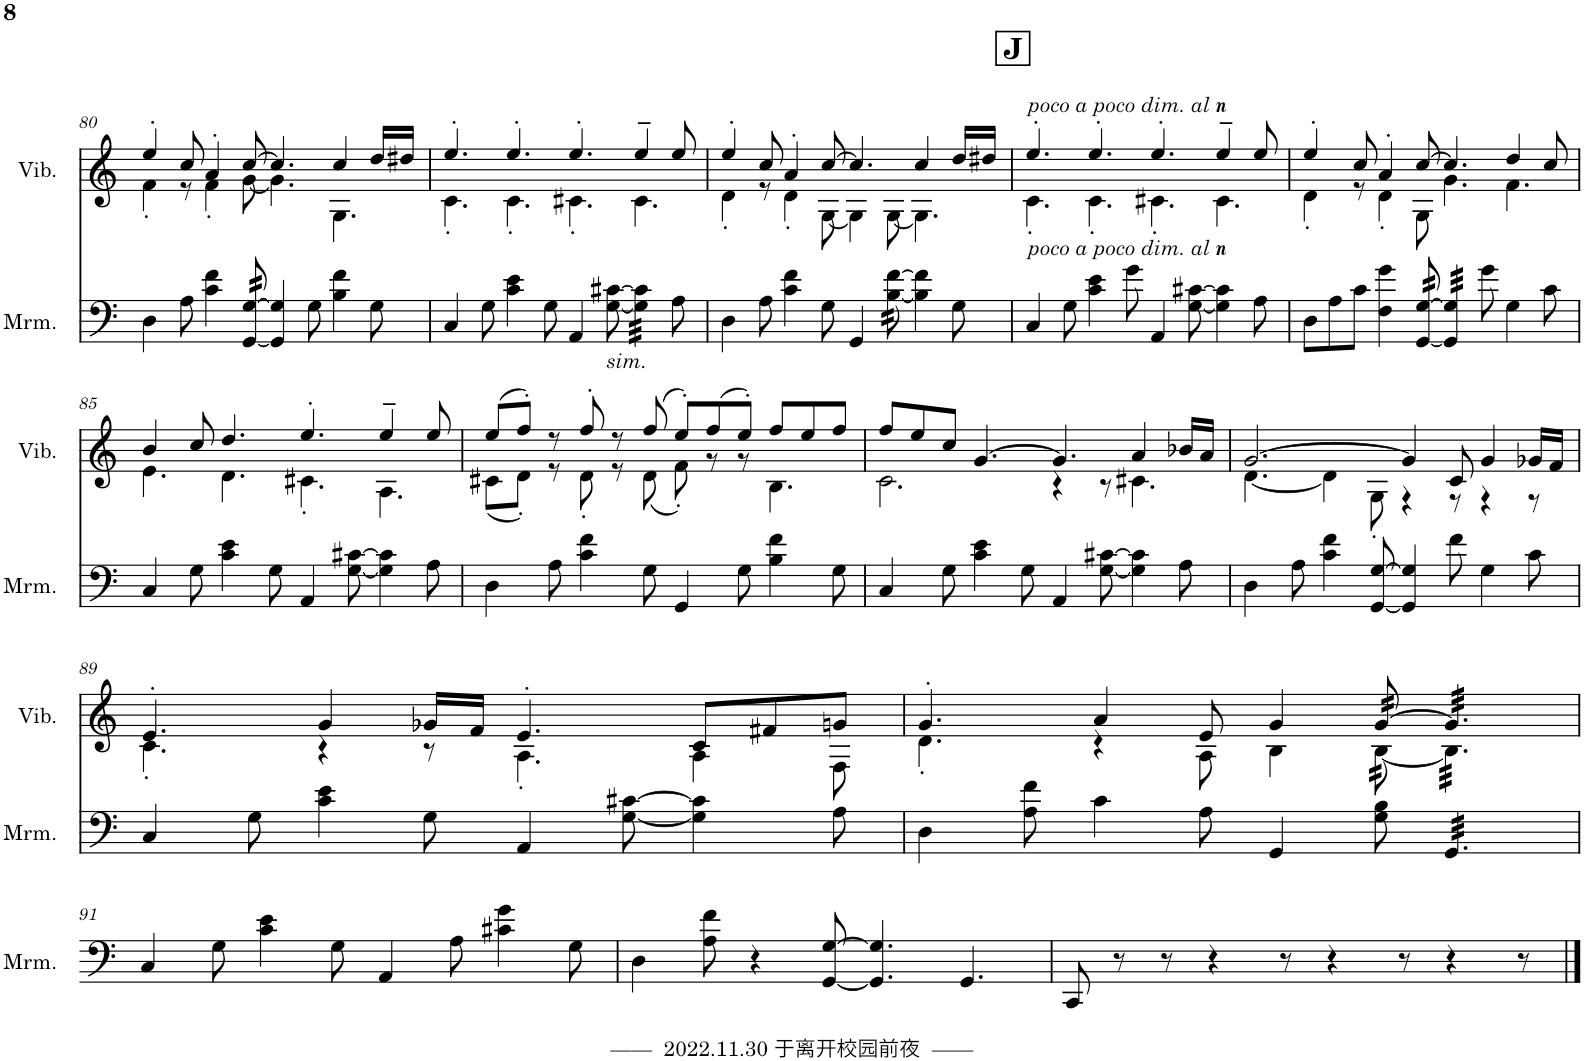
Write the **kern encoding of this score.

**kern	**kern
*part2	*part1
*staff2	*staff1
*I"Marimba	*I"Vibraphone
*I'Mrm.	*I'Vib.
!!LO:PB:g=z
*clefF4	*clefG2
*k[]	*k[]
*M12/8	*M12/8
=80	=80
*	*^
4D\	4ee'/	4f'\
8A\	8cc/	8r
4c\ 4f\	4a'/	4f'\
*tremolo	*	*
[32GG/ [32G/	[8cc/	[8g\
32GG/ 32G/	.	.
32GG/ 32G/	.	.
32GG/ 32G/	.	.
*Xtremolo	*	*
4GG/] 4G/]	4.cc/]	4.g\]
8G\	.	.
4B\ 4f\	4cc/	4.G\
8G\	16dd/LL	.
.	16dd#X/JJ	.
=81	=81	=81
4C/	4.ee'/	4.c'\
8G\	.	.
4c\ 4e\	4.ee'/	4.c'\
8G\	.	.
4AA/	4.ee'/	4.c#X'\
!LO:TX:b:i:t=sim.	!	!
[8G\ [8c#X\	.	.
*tremolo	*	*
32G\] 32c#\]LLL	4ee~/	4.c#\
32G\ 32c#\	.	.
32G\ 32c#\	.	.
32G\ 32c#\	.	.
32G\ 32c#\	.	.
32G\ 32c#\	.	.
32G\ 32c#\	.	.
32G\ 32c#\JJJ	.	.
*Xtremolo	*	*
8A\	8ee/	.
=82	=82	=82
4D\	4ee'/	4d'\
8A\	8cc/	8r
4c\ 4f\	4a'/	4d'\
8G\	[8cc/	[8G\
4GG/	4.cc/]	4G\]
*tremolo	*	*
[32B\ [32f\	.	[8G\
32B\ 32f\	.	.
32B\ 32f\	.	.
32B\ 32f\	.	.
*Xtremolo	*	*
4B\] 4f\]	4cc/	4.G\]
8G\	16dd/LL	.
.	16dd#X/JJ	.
=83	=83	=83
!	!LO:TX:a:t=poco a poco dim. al	!
!LO:TX:a:i:t=poco a poco dim. al	!	!
4C/	4.ee'/	4.c'\
8G\	.	.
4c\ 4e\	4.ee'/	4.c'\
8g\	.	.
4AA/	4.ee'/	4.c#X'\
[8G\ [8c#X\	.	.
4G\] 4c#\]	4ee~/	4.c#\
8A\	8ee/	.
=84	=84	=84
8D\L	4ee'/	4d'\
8A\	.	.
8c\J	8cc/	8r
4F\ 4g\	4a'/	4d'\
*tremolo	*	*
[32GG/ [32G/	[8cc/	8G\
32GG/ 32G/	.	.
32GG/ 32G/	.	.
32GG/ 32G/	.	.
32GG/] 32G/]LLL	4.cc/]	4.g\
32GG/ 32G/	.	.
32GG/ 32G/	.	.
32GG/ 32G/	.	.
32GG/ 32G/	.	.
32GG/ 32G/	.	.
32GG/ 32G/	.	.
32GG/ 32G/JJJ	.	.
*Xtremolo	*	*
8g\	.	.
4G\	4dd/	4.f\
8c\	8cc/	.
!!LO:LB:g=z	!!
=85	=85	=85
4C/	4b/	4.e\
8G\	8cc/	.
4c\ 4e\	4.dd/	4.d\
8G\	.	.
4AA/	4.ee'/	4.c#X'\
[8G\ [8c#X\	.	.
4G\] 4c#\]	4ee~/	4.A\
8A\	8ee/	.
=86	=86	=86
4D\	(8ee/L	(8c#X\L
.	8ff'/J)	8d'\J)
8A\	8r	8r
4c\ 4f\	8ff'/	8d'\
.	8r	8r
8G\	(8ff/	(8d\
4GG/	8ee'/L)	8f'\)
.	(8ff/	8r
8G\	8ee'/J)	8r
4B\ 4f\	8ff/L	4.B\
.	8ee/	.
8G\	8ff/J	.
=87	=87	=87
4C/	8ff/L	2.c\
.	8ee/	.
8G\	8cc/J	.
4c\ 4e\	[4.g/	.
8G\	.	.
4AA/	4.g/]	4r
[8G\ [8c#X\	.	8r
4G\] 4c#\]	4a/	4.c#X\
8A\	16b-X/LL	.
.	16a/JJ	.
=88	=88	=88
4D\	[2.g/	[4.d\
8A\	.	.
4c\ 4f\	.	4d\]
[8GG/ [8G/	.	8G'\
4GG/] 4G/]	4g/]	4r
8f\	8c/	8r
4G\	4g/	4r
8c\	16g-X/LL	8r
.	16f/JJ	.
!!LO:LB:g=z	!!
=89	=89	=89
4C/	4.e'/	4.c'\
8G\	.	.
4c\ 4e\	4g/	4r
8G\	16g-X/LL	8r
.	16f/JJ	.
4AA/	4.e'/	4.A'\
[8G\ [8c#X\	.	.
4G\] 4c#\]	8c/L	4A\
.	8f#X/	.
8A\	8gn/J	8F\
=90	=90	=90
4D\	4.g'/	4.d'\
8A\ 8f\	.	.
4c\	4a/	4r
8A\	8e/	8A\
4GG/	4g/	4B\
*	*tremolo	*
8G\ 8B\	[32g/	[32B\
.	32g/	32B\
.	32g/	32B\
.	32g/	32B\
*tremolo	*	*
32GG/LLL	32g/]LLL	32B\]LLL
32GG/	32g/	32B\
32GG/	32g/	32B\
32GG/	32g/	32B\
32GG/	32g/	32B\
32GG/	32g/	32B\
32GG/	32g/	32B\
32GG/	32g/	32B\
32GG/	32g/	32B\
32GG/	32g/	32B\
32GG/	32g/	32B\
32GG/JJJ	32g/JJJ	32B\JJJ
*	*Xtremolo	*
*Xtremolo	*	*
!!LO:LB:g=z
=91	=91	=91
!LO:TX:b:t=「毕竟如果看到你的眼睛的话，告别什么的就会特别、特别、特别、特别、特别……」	!	!
!LO:TX:b:t=——  2022.11.30 于离开校园前夜  ——	!	!
*	*v	*v
4C/	1.r
8G\	.
4c\ 4e\	.
8G\	.
4AA/	.
8A\	.
4c#X\ 4g\	.
8G\	.
=92	=92
4D\	1.r
8A\ 8f\	.
4r	.
[8GG/ [8G/	.
4.GG/] 4.G/]	.
4.GG/	.
=93	=93
8CC/	1.r
8r	.
8r	.
4r	.
8r	.
4r	.
8r	.
4r	.
8r	.
==	==
*-	*-
